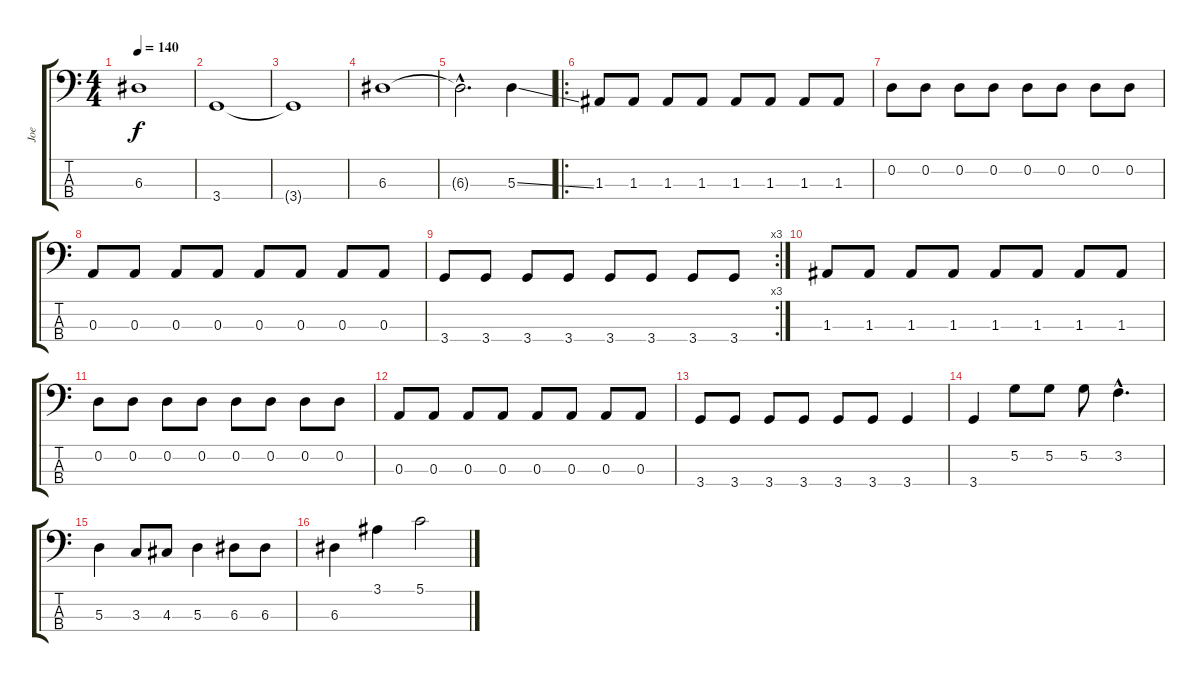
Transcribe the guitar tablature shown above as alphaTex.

\track ("Joe" "Joe") {instrument electricbassfinger}
\staff {score tabs}
\tuning (G2 D2 A1 E1) {hide}
\ts (4 4)
\tempo 140
\clef f4
\ks c
6.3{t}.1{dy f} |
3.4.1 |
3.4{t}.1 |
6.3.1 |
6.3{hac t}.2{d} 5.3{ss}.4 |
\ro
1.3.8 1.3.8 1.3.8 1.3.8 1.3.8 1.3.8 1.3.8 1.3.8 |
0.2.8 0.2.8 0.2.8 0.2.8 0.2.8 0.2.8 0.2.8 0.2.8 |
0.3.8 0.3.8 0.3.8 0.3.8 0.3.8 0.3.8 0.3.8 0.3.8 |
\rc 3
3.4.8 3.4.8 3.4.8 3.4.8 3.4.8 3.4.8 3.4.8 3.4.8 |
1.3.8 1.3.8 1.3.8 1.3.8 1.3.8 1.3.8 1.3.8 1.3.8 |
0.2.8 0.2.8 0.2.8 0.2.8 0.2.8 0.2.8 0.2.8 0.2.8 |
0.3.8 0.3.8 0.3.8 0.3.8 0.3.8 0.3.8 0.3.8 0.3.8 |
3.4.8 3.4.8 3.4.8 3.4.8 3.4.8 3.4.8 3.4.4 |
3.4.4 5.2.8 5.2.8 5.2.8 3.2{hac}.4{d} |
5.3.4 3.3.8 4.3.8 5.3.4 6.3.8 6.3.8 |
6.3.4 3.1.4 5.1.2
